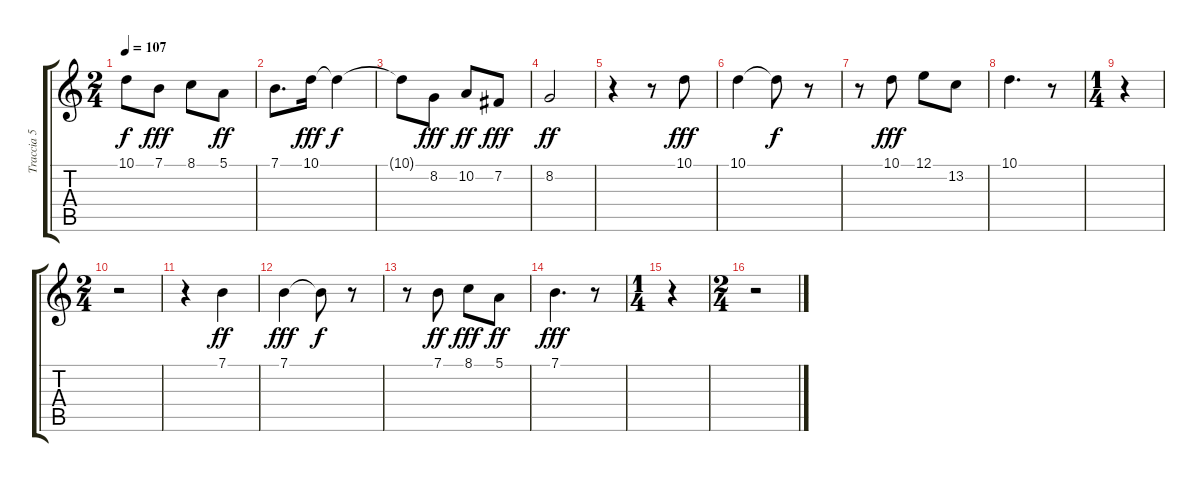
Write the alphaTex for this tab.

\track ("Traccia 5" "Traccia 5") {instrument flute}
\staff {score tabs}
\tuning (E4 B3 G3 D3 A2 E2) {hide}
\ts (2 4)
\tempo 107
\clef g2
\ks c
10.1{t}.8{dy f} 7.1.8{dy fff} 8.1.8 5.1.8{dy ff} |
7.1.8{d} 10.1.16{dy fff} 10.1{t}.4{dy f} |
10.1{t}.8 8.2.8{dy fff} 10.2.8{dy ff} 7.2.8{dy fff} |
8.2.2{dy ff} |
r.4 r.8 10.1.8{dy fff} |
10.1.4 10.1{t}.8{dy f} r.8 |
r.8 10.1.8{dy fff} 12.1.8 13.2.8 |
10.1.4{d} r.8 |
\ts (1 4)
r.4 |
\ts (2 4)
r.2 |
r.4 7.1.4{dy ff} |
7.1.4{dy fff} 7.1{t}.8{dy f} r.8 |
r.8 7.1.8{dy ff} 8.1.8{dy fff} 5.1.8{dy ff} |
7.1.4{d dy fff} r.8 |
\ts (1 4)
r.4 |
\ts (2 4)
r.2
